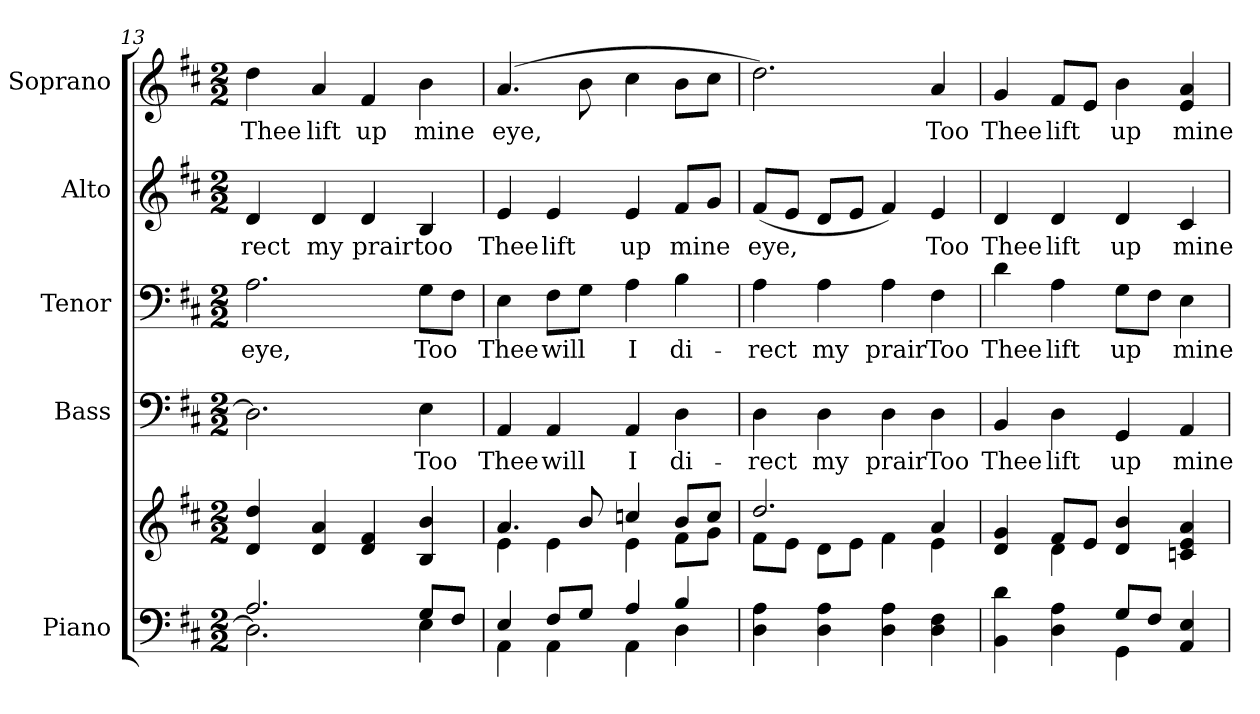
**kern	**kern	**kern	**text	**kern	**text	**kern	**text	**kern	**text
*part5	*part5	*part4	*part4	*part3	*part3	*part2	*part2	*part1	*part1
*staff6	*staff5	*staff4	*staff4	*staff3	*staff3	*staff2	*staff2	*staff1	*staff1
*I"Piano	*	*I"Bass	*	*I"Tenor	*	*I"Alto	*	*I"Soprano	*
*I'Pno.	*	*I'B.	*	*I'T.	*	*I'A.	*	*I'S.	*
!!LO:PB:g=z
*clefF4	*clefG2	*clefF4	*	*clefF4	*	*clefG2	*	*clefG2	*
*k[f#c#]	*k[f#c#]	*k[f#c#]	*	*k[f#c#]	*	*k[f#c#]	*	*k[f#c#]	*
*D:	*D:	*D:	*	*D:	*	*D:	*	*D:	*
*M2/2	*M2/2	*M2/2	*	*M2/2	*	*M2/2	*	*M2/2	*
=13	=13	=13	=13	=13	=13	=13	=13	=13	=13
*^	*	*	*	*	*	*	*	*	*
!	!	!	!	!	!	!LO:LY:b:color=#000000	!	!	!	!
!	!	!	!	!	!	!	!	!LO:LY:b:color=#000000	!	!
!	!	!	!	!	!	!	!	!	!	!LO:LY:b:color=#000000
2.Ai/	2.Di\]	4di/ 4ddi	2.Di\]	.	2.Ai\	eye,	4di/	-rect	4ddi\	Thee
!	!	!	!	!	!	!	!	!LO:LY:b:color=#000000	!	!
!	!	!	!	!	!	!	!	!	!	!LO:LY:b:color=#000000
.	.	4di/ 4ai	.	.	.	.	4di/	my	4ai/	lift
!	!	!	!	!	!	!	!	!LO:LY:b:color=#000000	!	!
!	!	!	!	!	!	!	!	!	!	!LO:LY:b:color=#000000
.	.	4di/ 4f#i	.	.	.	.	4di/	prair	4f#i/	up
!	!	!	!	!LO:LY:b:color=#000000	!	!	!	!	!	!
!	!	!	!	!	!	!LO:LY:b:color=#000000	!	!	!	!
!	!	!	!	!	!	!	!	!LO:LY:b:color=#000000	!	!
!	!	!	!	!	!	!	!	!	!	!LO:LY:b:color=#000000
8Gi/L	4Ei\	4Bi/ 4bi	4Ei\	Too	8Gi\L	Too	4Bi/	too	4bi\	mine
8F#i/J	.	.	.	.	8F#i\J	.	.	.	.	.
=14	=14	=14	=14	=14	=14	=14	=14	=14	=14	=14
*	*	*^	*	*	*	*	*	*	*	*
!	!	!	!	!	!LO:LY:b:color=#000000	!	!	!	!	!	!
!	!	!	!	!	!	!	!LO:LY:b:color=#000000	!	!	!	!
!	!	!	!	!	!	!	!	!	!LO:LY:b:color=#000000	!	!
!	!	!	!	!	!	!	!	!	!	!	!LO:LY:b:color=#000000
4Ei/	4AAi\	4.ai/	4ei\	4AAi/	Thee	4Ei\	Thee	4ei/	Thee	(4.ai/	eye,
!	!	!	!	!	!LO:LY:b:color=#000000	!	!	!	!	!	!
!	!	!	!	!	!	!	!LO:LY:b:color=#000000	!	!	!	!
!	!	!	!	!	!	!	!	!	!LO:LY:b:color=#000000	!	!
8F#i/L	4AAi\	.	4ei\	4AAi/	will	8F#i\L	will	4ei/	lift	.	.
8Gi/J	.	8bi/	.	.	.	8Gi\J	.	.	.	8bi\	.
!	!	!	!	!	!LO:LY:b:color=#000000	!	!	!	!	!	!
!	!	!	!	!	!	!	!LO:LY:b:color=#000000	!	!	!	!
!	!	!	!	!	!	!	!	!	!LO:LY:b:color=#000000	!	!
4Ai/	4AAi\	4ccni/	4ei\	4AAi/	I	4Ai\	I	4ei/	up	4cc#i\	.
!	!	!	!	!	!LO:LY:b:color=#000000	!	!	!	!	!	!
!	!	!	!	!	!	!	!LO:LY:b:color=#000000	!	!	!	!
!	!	!	!	!	!	!	!	!	!LO:LY:b:color=#000000	!	!
4Bi/	4Di\	8bi/L	8f#i\L	4Di\	di-	4Bi\	di-	8f#i/L	mine	8bi\L	.
.	.	8cci/J	8gi\J	.	.	.	.	8gi/J	.	8cc#i\J	.
*v	*v	*	*	*	*	*	*	*	*	*	*
=15	=15	=15	=15	=15	=15	=15	=15	=15	=15	=15
!	!	!	!	!LO:LY:b:color=#000000	!	!	!	!	!	!
!	!	!	!	!	!	!LO:LY:b:color=#000000	!	!	!	!
!	!	!	!	!	!	!	!	!LO:LY:b:color=#000000	!	!
4Di\ 4Ai	2.ddi/	8f#i\L	4Di\	-rect	4Ai\	-rect	(8f#i/L	eye,	2.ddi\)	.
.	.	8ei\J	.	.	.	.	8ei/J	.	.	.
!	!	!	!	!LO:LY:b:color=#000000	!	!	!	!	!	!
!	!	!	!	!	!	!LO:LY:b:color=#000000	!	!	!	!
4Di\ 4Ai	.	8di\L	4Di\	my	4Ai\	my	8di/L	.	.	.
.	.	8ei\J	.	.	.	.	8ei/J	.	.	.
!	!	!	!	!LO:LY:b:color=#000000	!	!	!	!	!	!
!	!	!	!	!	!	!LO:LY:b:color=#000000	!	!	!	!
4Di\ 4Ai	.	4f#i\	4Di\	prair	4Ai\	prair	4f#i/)	.	.	.
!	!	!	!	!LO:LY:b:color=#000000	!	!	!	!	!	!
!	!	!	!	!	!	!LO:LY:b:color=#000000	!	!	!	!
!	!	!	!	!	!	!	!	!LO:LY:b:color=#000000	!	!
!	!	!	!	!	!	!	!	!	!	!LO:LY:b:color=#000000
4Di\ 4F#i	4ai/	4ei\	4Di\	Too	4F#i\	Too	4ei/	Too	4ai/	Too
!!LO:PB:g=z
=16	=16	=16	=16	=16	=16	=16	=16	=16	=16	=16
*^	*	*	*	*	*	*	*	*	*	*
!	!	!	!	!	!LO:LY:b:color=#000000	!	!	!	!	!	!
!	!	!	!	!	!	!	!LO:LY:b:color=#000000	!	!	!	!
!	!	!	!	!	!	!	!	!	!LO:LY:b:color=#000000	!	!
!	!	!	!	!	!	!	!	!	!	!	!LO:LY:b:color=#000000
4BBi\ 4di	2ryy	4di/ 4gi	4ryy	4BBi/	Thee	4di\	Thee	4di/	Thee	4gi/	Thee
!	!	!	!	!	!LO:LY:b:color=#000000	!	!	!	!	!	!
!	!	!	!	!	!	!	!LO:LY:b:color=#000000	!	!	!	!
!	!	!	!	!	!	!	!	!	!LO:LY:b:color=#000000	!	!
!	!	!	!	!	!	!	!	!	!	!	!LO:LY:b:color=#000000
4Di\ 4Ai	.	8f#i/L	4di\	4Di\	lift	4Ai\	lift	4di/	lift	8f#i/L	lift
.	.	8ei/J	.	.	.	.	.	.	.	8ei/J	.
!	!	!	!	!	!LO:LY:b:color=#000000	!	!	!	!	!	!
!	!	!	!	!	!	!	!LO:LY:b:color=#000000	!	!	!	!
!	!	!	!	!	!	!	!	!	!LO:LY:b:color=#000000	!	!
!	!	!	!	!	!	!	!	!	!	!	!LO:LY:b:color=#000000
8Gi/L	4GGi\	4di/ 4bi	2ryy	4GGi/	up	8Gi\L	up	4di/	up	4bi\	up
8F#i/J	.	.	.	.	.	8F#i\J	.	.	.	.	.
!	!	!	!	!	!LO:LY:b:color=#000000	!	!	!	!	!	!
!	!	!	!	!	!	!	!LO:LY:b:color=#000000	!	!	!	!
!	!	!	!	!	!	!	!	!	!LO:LY:b:color=#000000	!	!
!	!	!	!	!	!	!	!	!	!	!	!LO:LY:b:color=#000000
4AAi/ 4Ei	4ryy	4cni/ 4ei 4ai	.	4AAi/	mine	4Ei\	mine	4c#i/	mine	4ei/ 4ai	mine
*v	*v	*	*	*	*	*	*	*	*	*	*
*	*v	*v	*	*	*	*	*	*	*	*
=	=	=	=	=	=	=	=	=	=
*-	*-	*-	*-	*-	*-	*-	*-	*-	*-
